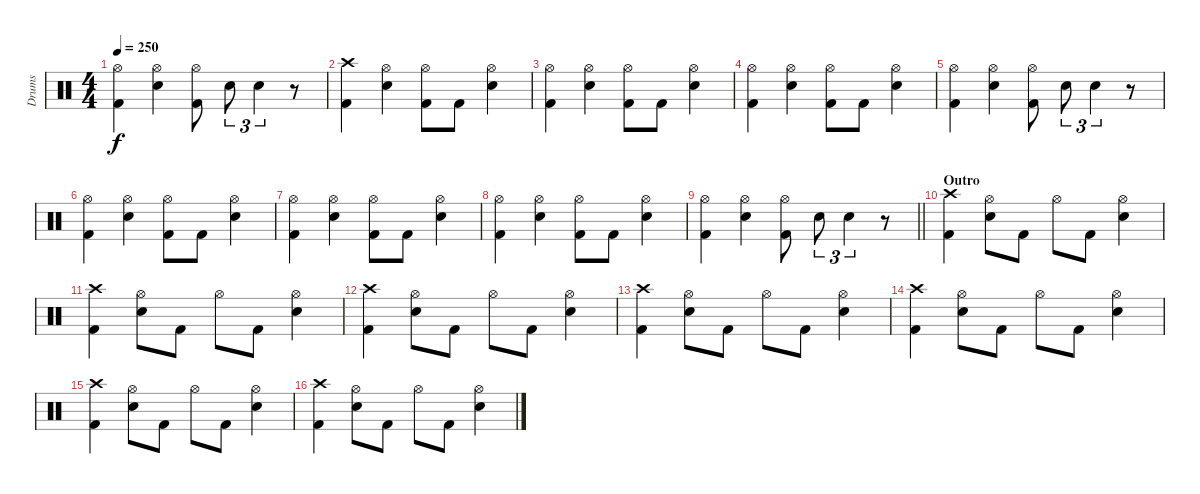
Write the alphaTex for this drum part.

\track ("Drums" "Drums") {instrument percussion}
\staff {score}
\articulation defaults
\ts (4 4)
\tempo 250
\clef neutral
\ks c
("Hi-Hat (open)" "Kick (hit) 2").4{dy f} ("Hi-Hat (open)" "Electric Snare (hit)").4 ("Hi-Hat (open)" "Kick (hit) 2").8 "Electric Snare (hit)".8{tu (3 2)} "Electric Snare (hit)".4{tu (3 2)} r.8 |
("Crash high (hit)" "Kick (hit) 2").4 ("Hi-Hat (open)" "Electric Snare (hit)").4 ("Hi-Hat (open)" "Kick (hit) 2").8 "Kick (hit) 2".8 ("Hi-Hat (open)" "Electric Snare (hit)").4 |
("Hi-Hat (open)" "Kick (hit) 2").4 ("Hi-Hat (open)" "Electric Snare (hit)").4 ("Hi-Hat (open)" "Kick (hit) 2").8 "Kick (hit) 2".8 ("Hi-Hat (open)" "Electric Snare (hit)").4 |
("Hi-Hat (open)" "Kick (hit) 2").4 ("Hi-Hat (open)" "Electric Snare (hit)").4 ("Hi-Hat (open)" "Kick (hit) 2").8 "Kick (hit) 2".8 ("Hi-Hat (open)" "Electric Snare (hit)").4 |
("Hi-Hat (open)" "Kick (hit) 2").4 ("Hi-Hat (open)" "Electric Snare (hit)").4 ("Hi-Hat (open)" "Kick (hit) 2").8 "Electric Snare (hit)".8{tu (3 2)} "Electric Snare (hit)".4{tu (3 2)} r.8 |
("Hi-Hat (open)" "Kick (hit) 2").4 ("Hi-Hat (open)" "Electric Snare (hit)").4 ("Hi-Hat (open)" "Kick (hit) 2").8 "Kick (hit) 2".8 ("Hi-Hat (open)" "Electric Snare (hit)").4 |
("Hi-Hat (open)" "Kick (hit) 2").4 ("Hi-Hat (open)" "Electric Snare (hit)").4 ("Hi-Hat (open)" "Kick (hit) 2").8 "Kick (hit) 2".8 ("Hi-Hat (open)" "Electric Snare (hit)").4 |
("Hi-Hat (open)" "Kick (hit) 2").4 ("Hi-Hat (open)" "Electric Snare (hit)").4 ("Hi-Hat (open)" "Kick (hit) 2").8 "Kick (hit) 2".8 ("Hi-Hat (open)" "Electric Snare (hit)").4 |
\barLineRight lightlight
("Hi-Hat (open)" "Kick (hit) 2").4 ("Hi-Hat (open)" "Electric Snare (hit)").4 ("Hi-Hat (open)" "Kick (hit) 2").8 "Electric Snare (hit)".8{tu (3 2)} "Electric Snare (hit)".4{tu (3 2)} r.8 |
\section ("" "Outro")
("Crash high (hit)" "Kick (hit) 2").4 ("Hi-Hat (open)" "Electric Snare (hit)").8 "Kick (hit) 2".8 "Hi-Hat (open)".8 "Kick (hit) 2".8 ("Hi-Hat (open)" "Electric Snare (hit)").4 |
("Crash high (hit)" "Kick (hit) 2").4 ("Hi-Hat (open)" "Electric Snare (hit)").8 "Kick (hit) 2".8 "Hi-Hat (open)".8 "Kick (hit) 2".8 ("Hi-Hat (open)" "Electric Snare (hit)").4 |
("Crash high (hit)" "Kick (hit) 2").4 ("Hi-Hat (open)" "Electric Snare (hit)").8 "Kick (hit) 2".8 "Hi-Hat (open)".8 "Kick (hit) 2".8 ("Hi-Hat (open)" "Electric Snare (hit)").4 |
("Crash high (hit)" "Kick (hit) 2").4 ("Hi-Hat (open)" "Electric Snare (hit)").8 "Kick (hit) 2".8 "Hi-Hat (open)".8 "Kick (hit) 2".8 ("Hi-Hat (open)" "Electric Snare (hit)").4 |
("Crash high (hit)" "Kick (hit) 2").4 ("Hi-Hat (open)" "Electric Snare (hit)").8 "Kick (hit) 2".8 "Hi-Hat (open)".8 "Kick (hit) 2".8 ("Hi-Hat (open)" "Electric Snare (hit)").4 |
("Crash high (hit)" "Kick (hit) 2").4 ("Hi-Hat (open)" "Electric Snare (hit)").8 "Kick (hit) 2".8 "Hi-Hat (open)".8 "Kick (hit) 2".8 ("Hi-Hat (open)" "Electric Snare (hit)").4 |
("Crash high (hit)" "Kick (hit) 2").4 ("Hi-Hat (open)" "Electric Snare (hit)").8 "Kick (hit) 2".8 "Hi-Hat (open)".8 "Kick (hit) 2".8 ("Hi-Hat (open)" "Electric Snare (hit)").4
